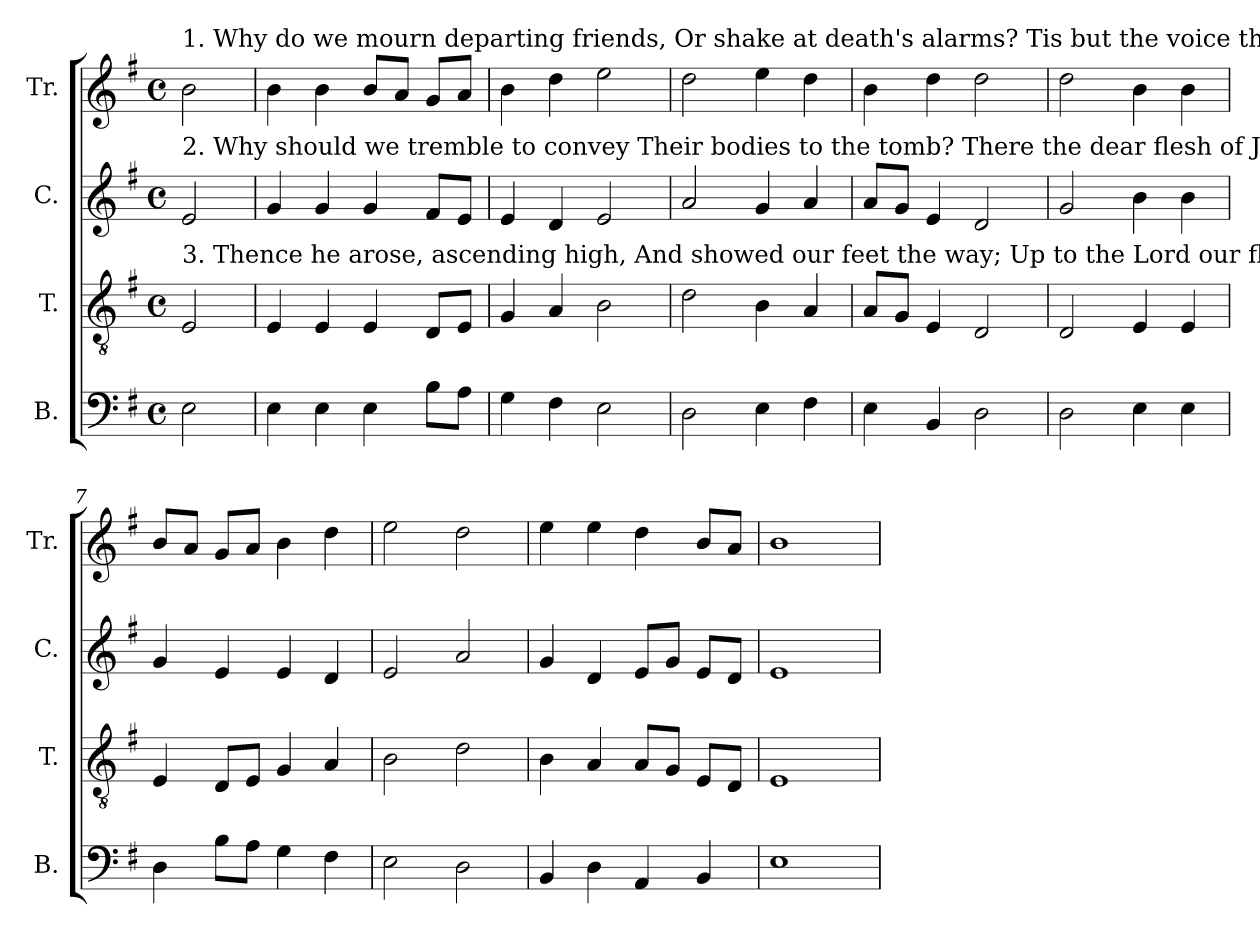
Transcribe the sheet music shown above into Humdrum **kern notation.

**kern	**kern	**kern	**kern
*part4	*part3	*part2	*part1
*staff4	*staff3	*staff2	*staff1
*I"B.	*I"T.	*I"C.	*I"Tr.
*I'B.	*I'T.	*I'C.	*I'Tr.
*clefF4	*clefGv2	*clefG2	*clefG2
*k[f#]	*k[f#]	*k[f#]	*k[f#]
*M4/4	*M4/4	*M4/4	*M4/4
*met(c)	*met(c)	*met(c)	*met(c)
*MM110	*MM110	*MM110	*MM110
=1	=1	=1	=1
!	!	!	!LO:TX:a:t=1. Why do we mourn departing friends,  Or shake at death's alarms? Tis but the  voice  that  Jesus  sends  To  call  them  to   his   arms.  Are  we  not     ten – ding      up   –  ward
!	!	!LO:TX:a:t=2. Why should we tremble     to convey   Their bodies to the tomb?  There the dear flesh of   Jesus     lay,  And  left  a  long  per – fume.  The graves of  all    his         saints   he	!
!	!LO:TX:a:t=3. Thence he  arose,    ascending high,  And showed our feet the way; Up to the Lord   our flesh shall fly, At   the  great  ri – sing   day.   Then  let  the   last    loud     trum – pet	!	!
2E!\	2E!/	2e!/	2b!\
=2	=2	=2	=2
4E!\	4E!/	4g!/	4b!\
4E!\	4E!/	4g!/	4b!\
4E!\	4E!/	4g!/	8b!/L
.	.	.	8a!/J
8B!\L	8D!/L	8f#!/L	8g!/L
8A!\J	8E!/J	8e!/J	8a!/J
=3	=3	=3	=3
4G!\	4G!/	4e!/	4b!\
4F#!\	4A!/	4d!/	4dd!\
2E!\	2B!\	2e!/	2ee!\
=4	=4	=4	=4
2D!\	2d!\	2a!/	2dd!\
4E!\	4B!\	4g!/	4ee!\
4F#!\	4A!/	4a!/	4dd!\
=5	=5	=5	=5
4E!\	8A!/L	8a!/L	4b!\
.	8G!/J	8g!/J	.
4BB!/	4E!/	4e!/	4dd!\
2D!\	2D!/	2d!/	2dd!\
=6	=6	=6	=6
2D!\	2D!/	2g!/	2dd!\
4E!\	4E!/	4b!\	4b!\
4E!\	4E!/	4b!\	4b!\
=7	=7	=7	=7
4D!\	4E!/	4g!/	8b!/L
.	.	.	8a!/J
8B!\L	8D!/L	4e!/	8g!/L
8A!\J	8E!/J	.	8a!/J
4G!\	4G!/	4e!/	4b!\
4F#!\	4A!/	4d!/	4dd!\
=8	=8	=8	=8
2E!\	2B!\	2e!/	2ee!\
2D!\	2d!\	2a!/	2dd!\
=9	=9	=9	=9
4BB!/	4B!\	4g!/	4ee!\
4D!\	4A!/	4d!/	4ee!\
4AA!/	8A!/L	8e!/L	4dd!\
.	8G!/J	8g!/J	.
4BB!/	8E!/L	8e!/L	8b!/L
.	8D!/J	8d!/J	8a!/J
=10	=10	=10	=10
1E!	1E!	1e!	1b!
=	=	=	=
*-	*-	*-	*-
